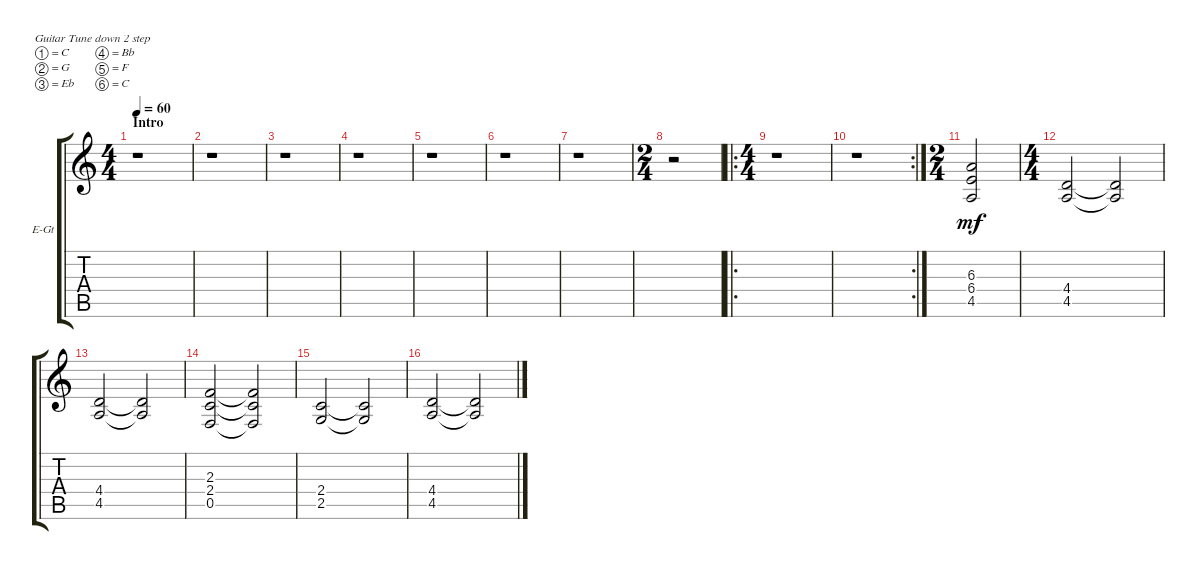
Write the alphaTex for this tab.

\bracketExtendMode groupsimilarinstruments
\firstSystemTrackNameOrientation horizontal
\otherSystemsTrackNameOrientation horizontal
\track ("Lead Guitar" "E-Gt") {instrument distortionguitar}
\staff {score tabs}
\tuning (C4 G3 Eb3 Bb2 F2 C2)
\ts (4 4)
\beaming (8 2 2 2 2)
\section ("" "Intro")
\tempo 60
\clef g2
\scale
0.485477
\ks c
r.1{dy mf instrument distortionguitar} |
\scale
0.257261 r.1 |
\scale
0.257261 r.1 |
\scale
0.333333 r.1 |
\scale
0.333333 r.1 |
\scale
0.333333 r.1 |
\scale
0.209459 r.1 |
\ts (2 4)
\scale
0.39527 r.2 |
\ro
\ts (4 4)
\scale
0.39527 r.1 |
\rc 2
r.1 |
\ts (2 4)
(4.5 6.4 6.3).2 |
\ts (4 4)
(4.5 4.4).2 (4.5{t} 4.4{t}).2 |
(4.5 4.4).2 (4.5{t} 4.4{t}).2 |
(0.5 2.4 2.3).2 (0.5{t} 2.4{t} 2.3{t}).2 |
(2.5 2.4).2 (2.5{t} 2.4{t}).2 |
(4.5 4.4).2 (4.5{t} 4.4{t}).2
